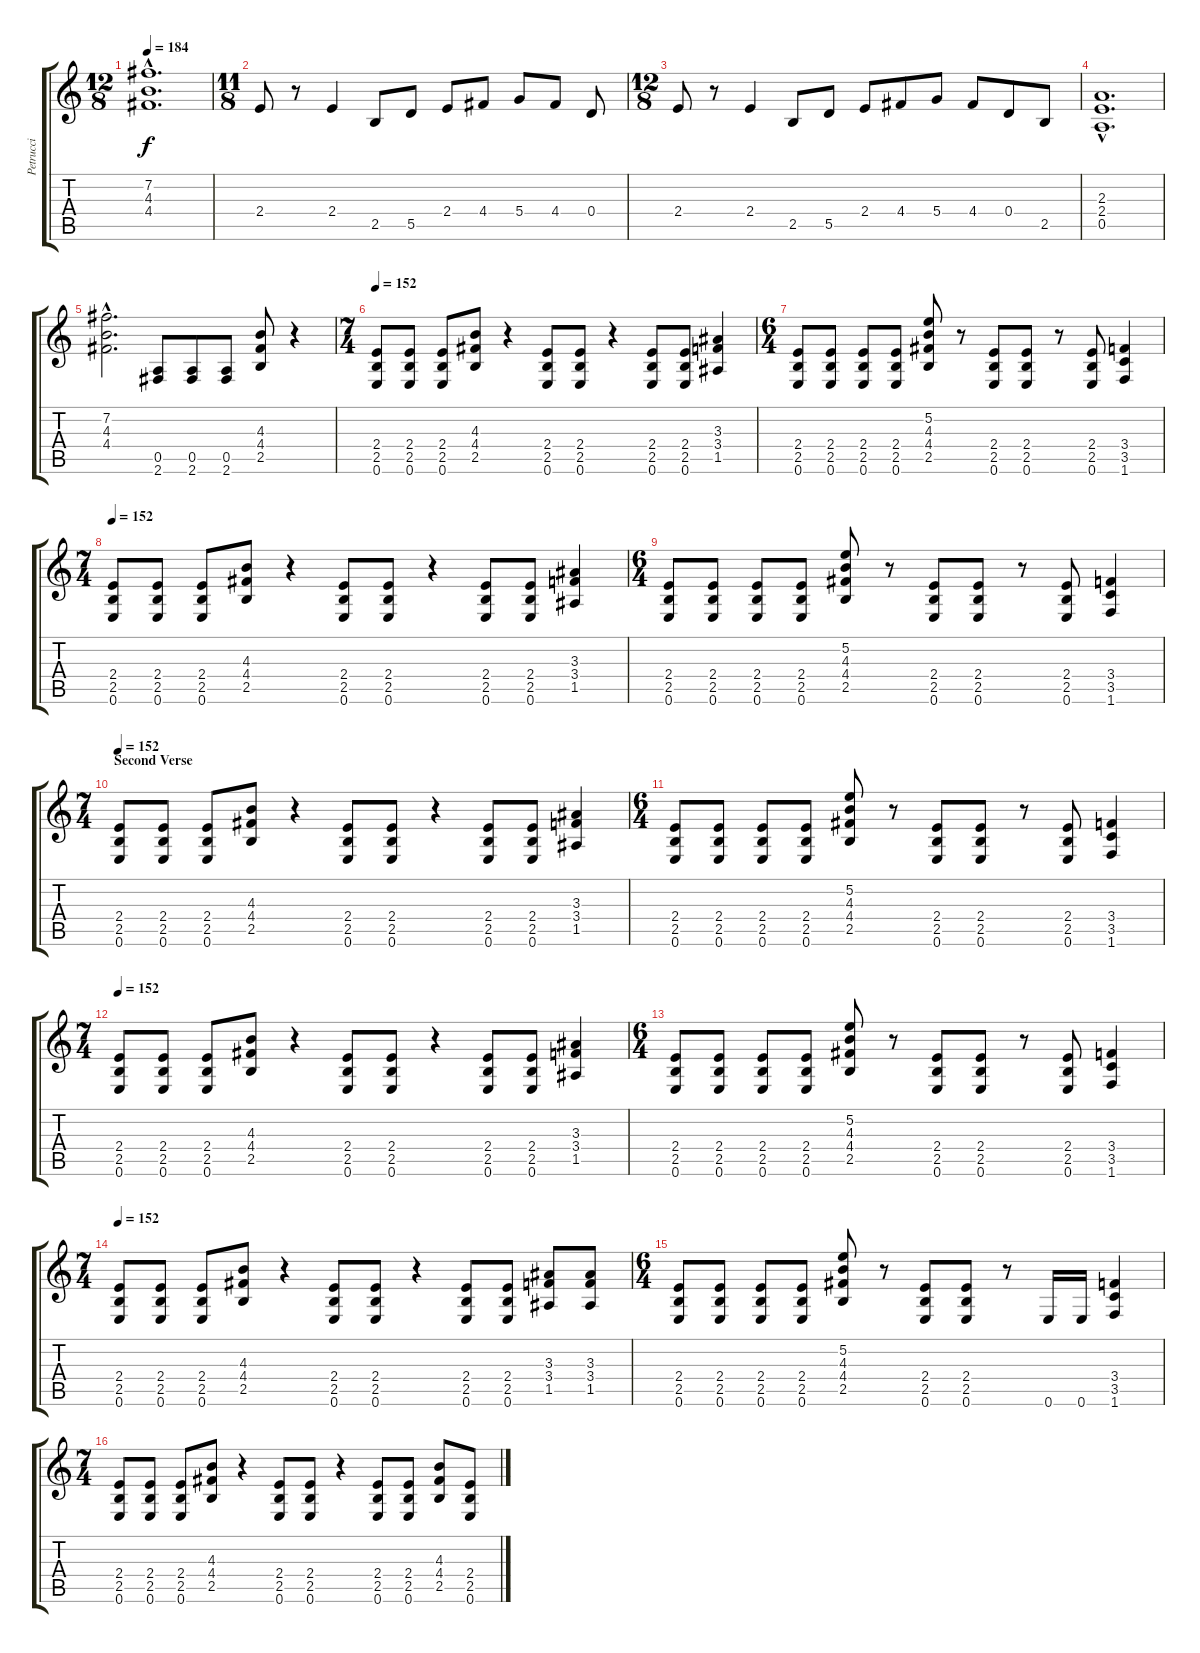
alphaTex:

\track ("Petrucci" "Petrucci") {instrument distortionguitar}
\staff {score tabs}
\tuning (E4 B3 G3 D3 A2 E2) {hide}
\ts (12 8)
\tempo 184
\clef g2
\ks c
(7.2{hac} 4.3{hac} 4.4{hac}).1{d dy f} |
\ts (11 8)
2.4.8 r.8 2.4.4 2.5.8 5.5.8 2.4.8 4.4.8 5.4.8 4.4.8 0.4.8 |
\ts (12 8)
2.4.8 r.8 2.4.4 2.5.8 5.5.8 2.4.8 4.4.8 5.4.8 4.4.8 0.4.8 2.5.8 |
(2.3{hac} 2.4{hac} 0.5{hac}).1{d} |
(7.2{hac} 4.3{hac} 4.4{hac}).2{d} (0.5 2.6).8 (0.5 2.6).8 (0.5 2.6).8 (4.3 4.4 2.5).8 r.4 |
\ts (7 4)
\tempo 152
(2.4 2.5 0.6).8 (2.4 2.5 0.6).8 (2.4 2.5 0.6).8 (4.3 4.4 2.5).8 r.4 (2.4 2.5 0.6).8 (2.4 2.5 0.6).8 r.4 (2.4 2.5 0.6).8 (2.4 2.5 0.6).8 (3.3 3.4 1.5).4 |
\ts (6 4)
(2.4 2.5 0.6).8 (2.4 2.5 0.6).8 (2.4 2.5 0.6).8 (2.4 2.5 0.6).8 (5.2 4.3 4.4 2.5).8 r.8 (2.4 2.5 0.6).8 (2.4 2.5 0.6).8 r.8 (2.4 2.5 0.6).8 (3.4 3.5 1.6).4 |
\ts (7 4)
\tempo 152
(2.4 2.5 0.6).8 (2.4 2.5 0.6).8 (2.4 2.5 0.6).8 (4.3 4.4 2.5).8 r.4 (2.4 2.5 0.6).8 (2.4 2.5 0.6).8 r.4 (2.4 2.5 0.6).8 (2.4 2.5 0.6).8 (3.3 3.4 1.5).4 |
\ts (6 4)
(2.4 2.5 0.6).8 (2.4 2.5 0.6).8 (2.4 2.5 0.6).8 (2.4 2.5 0.6).8 (5.2 4.3 4.4 2.5).8 r.8 (2.4 2.5 0.6).8 (2.4 2.5 0.6).8 r.8 (2.4 2.5 0.6).8 (3.4 3.5 1.6).4 |
\ts (7 4)
\section ("" "Second Verse")
\tempo 152
(2.4 2.5 0.6).8 (2.4 2.5 0.6).8 (2.4 2.5 0.6).8 (4.3 4.4 2.5).8 r.4 (2.4 2.5 0.6).8 (2.4 2.5 0.6).8 r.4 (2.4 2.5 0.6).8 (2.4 2.5 0.6).8 (3.3 3.4 1.5).4 |
\ts (6 4)
(2.4 2.5 0.6).8 (2.4 2.5 0.6).8 (2.4 2.5 0.6).8 (2.4 2.5 0.6).8 (5.2 4.3 4.4 2.5).8 r.8 (2.4 2.5 0.6).8 (2.4 2.5 0.6).8 r.8 (2.4 2.5 0.6).8 (3.4 3.5 1.6).4 |
\ts (7 4)
\tempo 152
(2.4 2.5 0.6).8 (2.4 2.5 0.6).8 (2.4 2.5 0.6).8 (4.3 4.4 2.5).8 r.4 (2.4 2.5 0.6).8 (2.4 2.5 0.6).8 r.4 (2.4 2.5 0.6).8 (2.4 2.5 0.6).8 (3.3 3.4 1.5).4 |
\ts (6 4)
(2.4 2.5 0.6).8 (2.4 2.5 0.6).8 (2.4 2.5 0.6).8 (2.4 2.5 0.6).8 (5.2 4.3 4.4 2.5).8 r.8 (2.4 2.5 0.6).8 (2.4 2.5 0.6).8 r.8 (2.4 2.5 0.6).8 (3.4 3.5 1.6).4 |
\ts (7 4)
\tempo 152
(2.4 2.5 0.6).8 (2.4 2.5 0.6).8 (2.4 2.5 0.6).8 (4.3 4.4 2.5).8 r.4 (2.4 2.5 0.6).8 (2.4 2.5 0.6).8 r.4 (2.4 2.5 0.6).8 (2.4 2.5 0.6).8 (3.3 3.4 1.5).8 (3.3 3.4 1.5).8 |
\ts (6 4)
(2.4 2.5 0.6).8 (2.4 2.5 0.6).8 (2.4 2.5 0.6).8 (2.4 2.5 0.6).8 (5.2 4.3 4.4 2.5).8 r.8 (2.4 2.5 0.6).8 (2.4 2.5 0.6).8 r.8 0.6.16 0.6.16 (3.4 3.5 1.6).4 |
\ts (7 4)
(2.4 2.5 0.6).8 (2.4 2.5 0.6).8 (2.4 2.5 0.6).8 (4.3 4.4 2.5).8 r.4 (2.4 2.5 0.6).8 (2.4 2.5 0.6).8 r.4 (2.4 2.5 0.6).8 (2.4 2.5 0.6).8 (4.3 4.4 2.5).8 (2.4 2.5 0.6).8
